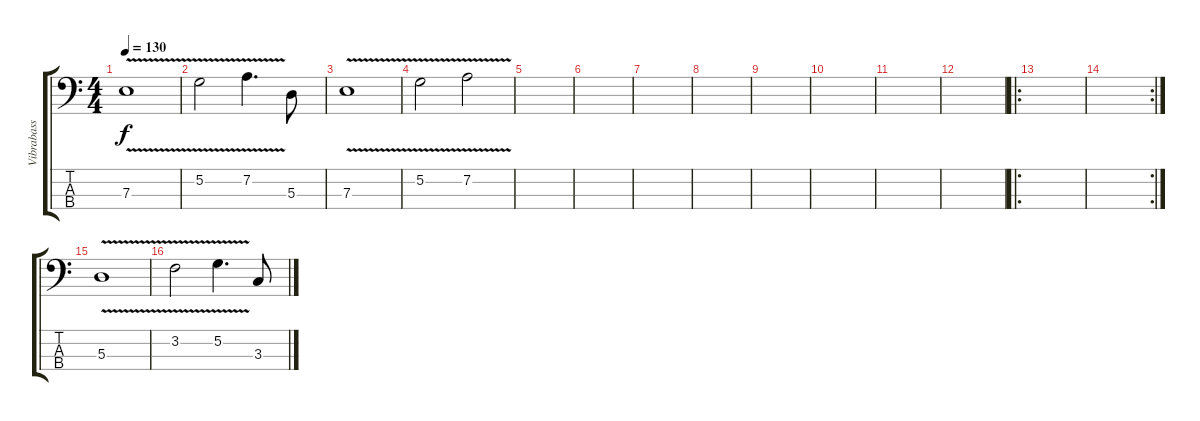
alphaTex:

\track ("Vibrabass" "Vibrabass") {instrument contrabass}
\staff {score tabs}
\tuning (G2 D2 A1 D1) {hide}
\ts (4 4)
\tempo 130
\clef f4
\ks c
7.3{v}.1{dy f} |
5.2{v}.2 7.2{v}.4{d} 5.3.8 |
7.3{v}.1 |
5.2{v}.2 7.2{v}.2 |
|
|
|
|
|
|
|
|
\ro
|
\rc 2
|
5.3{v}.1 |
3.2{v}.2{volume 6} 5.2{v}.4{d} 3.3.8
